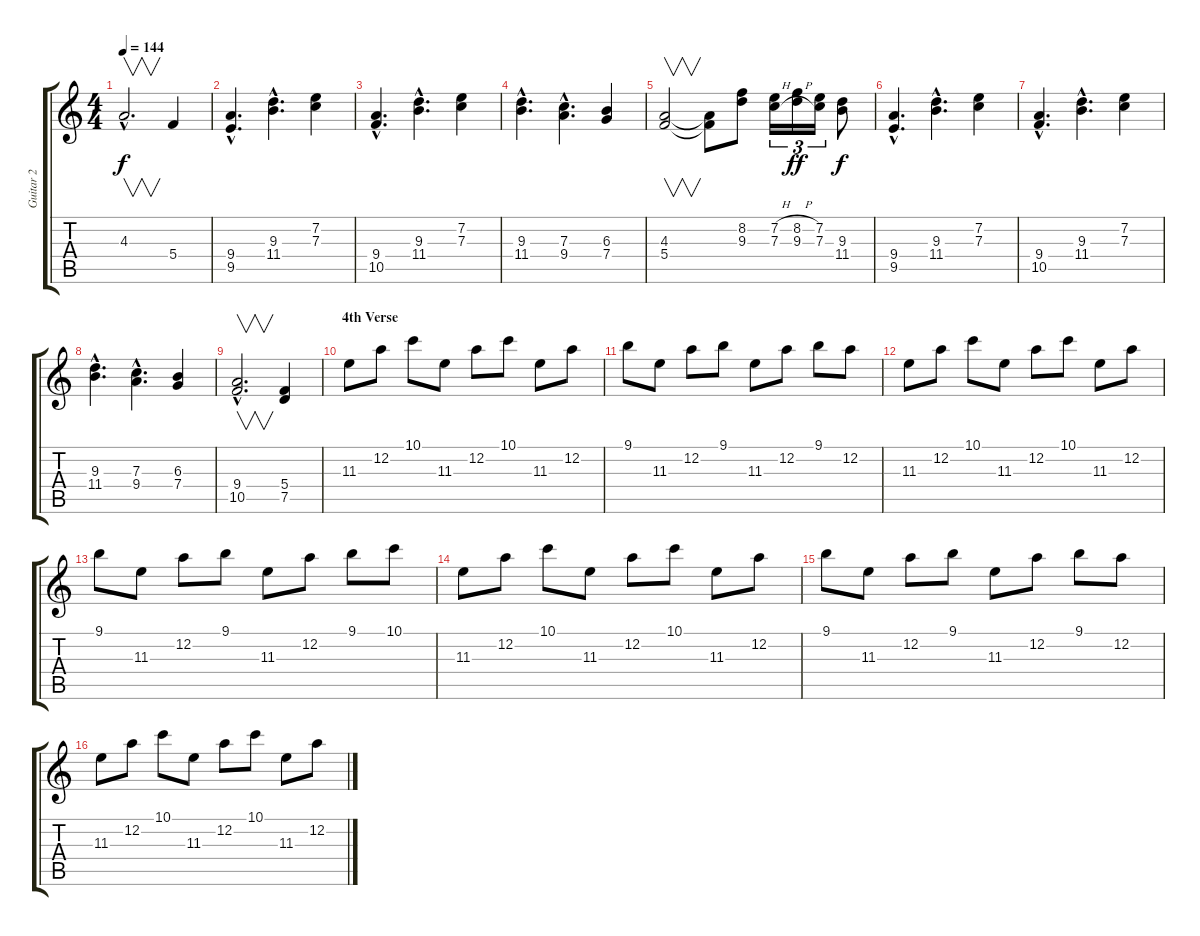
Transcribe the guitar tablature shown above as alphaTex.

\track ("Guitar 2" "Guitar 2") {instrument distortionguitar}
\staff {score tabs}
\tuning (D4 A3 F3 C3 G2 D2) {hide}
\ts (4 4)
\tempo 144
\clef g2
\ks c
4.3{hac}.2{v d dy f} 5.4.4 |
(9.4{hac} 9.5{hac}).4{d} (9.3{hac} 11.4{hac}).4{d} (7.2 7.3).4 |
(9.4{hac} 10.5{hac}).4{d} (9.3{hac} 11.4{hac}).4{d} (7.2 7.3).4 |
(9.3{hac} 11.4{hac}).4{d} (7.3{hac} 9.4{hac}).4{d} (6.3 7.4).4 |
(4.3 5.4).2{v} (4.3{t} 5.4{t}).8 (8.2 9.3).8 (7.2{h} 7.3{h}).16{tu (3 2)} (8.2{h} 9.3{h}).16{tu (3 2) dy ff} (7.2 7.3).16{tu (3 2)} (9.3 11.4).8{dy f} |
(9.4{hac} 9.5{hac}).4{d} (9.3{hac} 11.4{hac}).4{d} (7.2 7.3).4 |
(9.4{hac} 10.5{hac}).4{d} (9.3{hac} 11.4{hac}).4{d} (7.2 7.3).4 |
(9.3{hac} 11.4{hac}).4{d} (7.3{hac} 9.4{hac}).4{d} (6.3 7.4).4 |
(9.4{hac} 10.5{hac}).2{v d} (5.4 7.5).4 |
\section ("" "4th Verse")
11.3.8 12.2.8 10.1.8 11.3.8 12.2.8 10.1.8 11.3.8 12.2.8 |
9.1.8 11.3.8 12.2.8 9.1.8 11.3.8 12.2.8 9.1.8 12.2.8 |
11.3.8 12.2.8 10.1.8 11.3.8 12.2.8 10.1.8 11.3.8 12.2.8 |
9.1.8 11.3.8 12.2.8 9.1.8 11.3.8 12.2.8 9.1.8 10.1.8 |
11.3.8 12.2.8 10.1.8 11.3.8 12.2.8 10.1.8 11.3.8 12.2.8 |
9.1.8 11.3.8 12.2.8 9.1.8 11.3.8 12.2.8 9.1.8 12.2.8 |
11.3.8 12.2.8 10.1.8 11.3.8 12.2.8 10.1.8 11.3.8 12.2.8
